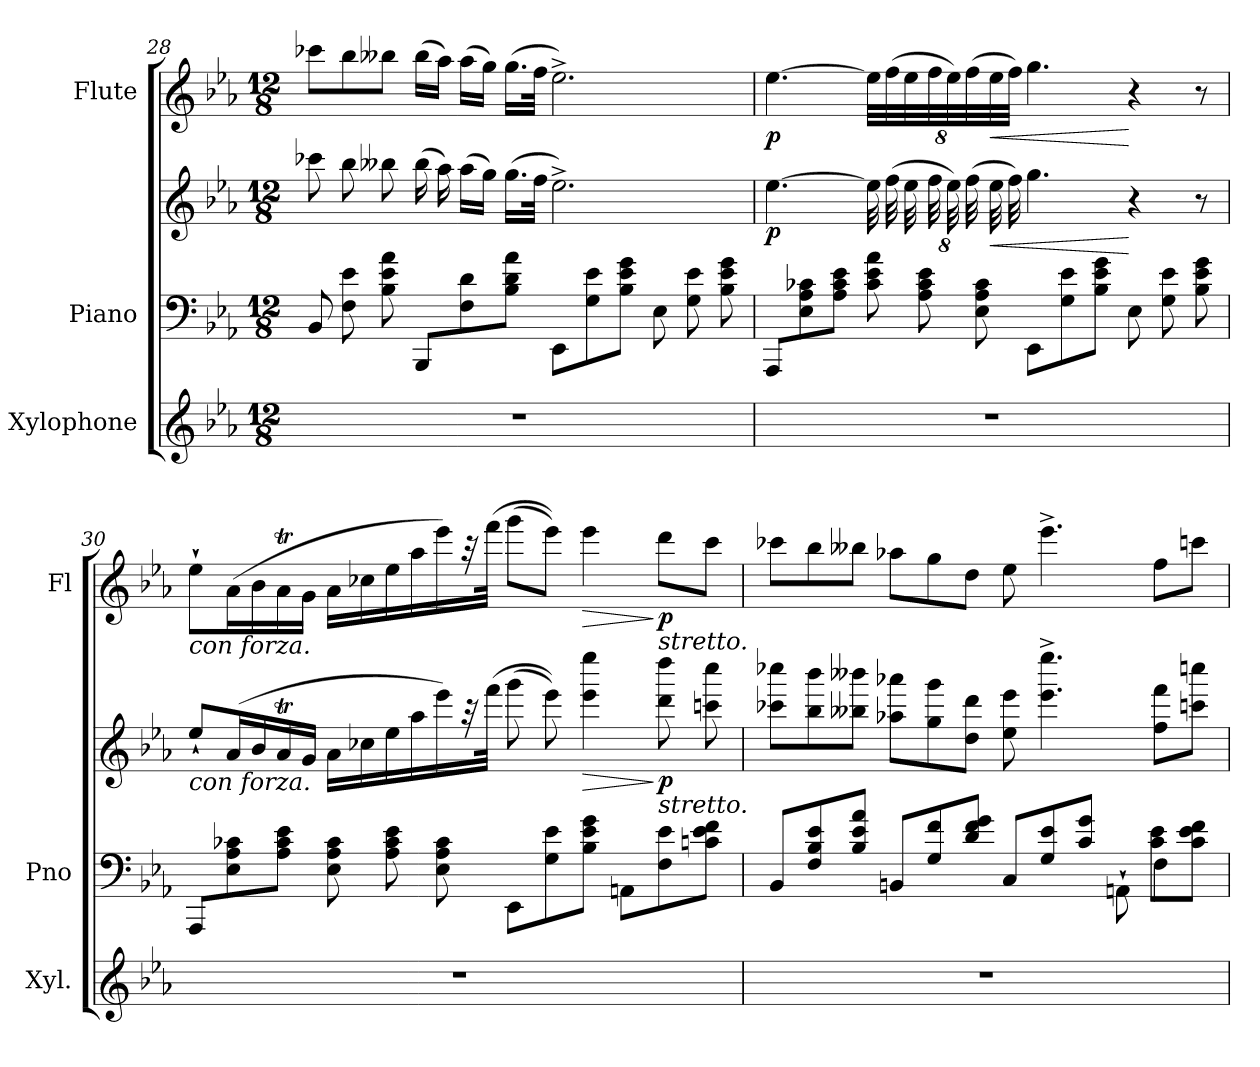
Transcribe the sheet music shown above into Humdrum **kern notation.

**kern	**kern	**kern	**dynam	**kern	**dynam
*part3	*part2	*part2	*part2	*part1	*part1
*staff4	*staff3	*staff2	*staff2/3	*staff1	*staff1
*I"Xylophone	*I"Piano	*	*	*I"Flute	*
*I'Xyl.	*I'Pno	*	*	*I'Fl	*
*clefG2	*clefF4	*clefG2	*	*clefG2	*
*ITrd-7c-12	*	*	*	*	*
*k[b-e-a-]	*k[b-e-a-]	*k[b-e-a-]	*	*k[b-e-a-]	*
*M12/8	*M12/8	*M12/8	*	*M12/8	*
=28	=28	=28	=28	=28	=28
1.r	8BB-/	8ccc-X\	.	8ccc-X\L	.
.	8F\ 8e-\	8bb-\	.	8bb-\	.
.	8B-\ 8e-\ 8a-\	8bb--X\	.	8bb--X\J	.
.	8BBB-/L	(16bb--\	.	(16bb--\LL	.
.	.	16aa-\)	.	16aa-\JJ)	.
.	8F\ 8d\	(16aa-\LL	.	(16aa-\LL	.
.	.	16gg\JJ)	.	16gg\JJ)	.
.	8B-\ 8d\ 8a-\J	(16.gg\LL	.	(16.gg\LL	.
.	.	32ff\JJk	.	32ff\JJk	.
.	8EE-/L	2.ee-^\)	.	2.ee-^\)	.
.	8G\ 8e-\	.	.	.	.
.	8B-\ 8e-\ 8g\J	.	.	.	.
.	8E-\	.	.	.	.
.	8G\ 8e-\	.	.	.	.
.	8B-\ 8e-\ 8g\	.	.	.	.
!!LO:LB:g=z
=29	=29	=29	=29	=29	=29
!	!	!	!LO:DY:b	!	!LO:DY:b
1.r	8AAA-/L	[4.ee-\	p	[4.ee-\	p
.	8E-\ 8A-\ 8c-X\	.	.	.	.
.	8A-\ 8c-\ 8e-\J	.	.	.	.
*	*	*Xbrackettup	*	*Xbrackettup	*
.	8c-\ 8e-\ 8a-\	64%3ee-\]	.	64%3ee-\LL]	.
.	.	(64%3ff\	.	(64%3ff\	.
.	.	64%3ee-\	.	64%3ee-\	.
.	8A-\ 8c-\ 8e-\	.	.	.	.
.	.	64%3ff\	.	64%3ff\	.
.	.	64%3ee-\)	.	64%3ee-\)	.
.	.	(64%3ff\	.	(64%3ff\	.
.	8E-\ 8A-\ 8c-\	.	.	.	.
!	!	!	!LO:HP:b	!	!LO:HP:b
.	.	64%3ee-\	<	64%3ee-\	<
.	.	64%3ff\)	.	64%3ff\JJ)	.
.	8EE-/L	4.gg\	.	4.gg\	.
.	8G\ 8e-\	.	.	.	.
.	8B-\ 8e-\ 8g\J	.	.	.	.
.	8E-\	4r	[	4r	[
.	8G\ 8e-\	.	.	.	.
.	8B-\ 8e-\ 8g\	8r	.	8r	.
=30	=30	=30	=30	=30	=30
!	!	!	!	!LO:TX:b:i:t=con forza.	!
!	!	!LO:TX:b:i:t=con forza.	!	!	!
1.r	8AAA-/L	8ee-`\L	.	8ee-`\L	.
.	8E-\ 8A-\ 8c-X\	(16a-/L	.	(16a-\L	.
.	.	16b-\	.	16b-\	.
.	8A-\ 8c-\ 8e-\J	16a-T/	.	16a-T\	.
.	.	16g/JJ	.	16g\JJ	.
.	8E-\ 8A-\ 8c-\	16a-/LL	.	16a-\LL	.
.	.	16cc-X\	.	16cc-X\	.
.	8A-\ 8c-\ 8e-\	16ee-\	.	16ee-\	.
.	.	16aa-\	.	16aa-\	.
.	8E-\ 8A-\ 8c-\	16eee-\)	.	16eee-\)	.
.	.	32raa	.	32raa	.
.	.	(32fff\JJk	.	(32fff\JJk	.
.	8EE-/L	(8ggg\	.	(8ggg\L	.
.	8G\ 8e-\	8eee-\))	.	8eee-\J))	.
!	!	!	!LO:HP:b	!	!LO:HP:b
.	8B-\ 8e-\ 8g\J	4eee-\ 4eeee-\	>	4eee-\	>
.	8AAn/L	.	.	.	.
!	!	!	!	!LO:TX:b:i:t=stretto.	!
!	!	!LO:TX:b:i:t=stretto.	!	!	!
!	!	!	!LO:DY:n=1:b	!	!LO:DY:n=1:b
.	8F\ 8e-\	8ddd\ 8dddd\	] p	8ddd\L	] p
.	8cn\ 8e-\ 8f\J	8cccn\ 8cccc\	.	8ccc\J	.
=31	=31	=31	=31	=31	=31
*	*^	*	*	*	*
1.r	8BB-/L	4ryy	8ccc-X\ 8cccc-X\L	.	8ccc-X\L	.
.	8F/ 8B-/ 8e-/	.	8bb-\ 8bbb-\	.	8bb-\	.
*	*v	*v	*	*	*	*
.	8B-/ 8e-/ 8a-/J	8bb--X\ 8bbb--X\J	.	8bb--X\J	.
.	8BBn/L	8aa-X\ 8aaa-X\L	.	8aa-X\L	.
.	8G/ 8f/	8gg\ 8ggg\	.	8gg\	.
.	8d/ 8f/ 8g/J	8dd/ 8ddd/J	.	8dd\J	.
.	8C/L	8ee-\ 8eee-\	.	8ee-\	.
.	8G/ 8e-/	4.eee-\^ 4.eeee-\^	.	4.eee-^\	.
.	8c/ 8g/J	.	.	.	.
.	8AAn`\	.	.	.	.
*	*^	*	*	*	*
.	4F\	8c\ 8e-\L	8ff\ 8fff\L	.	8ff\L	.
.	.	8c\ 8e-\ 8f\J	8cccn\ 8ccccn\J	.	8cccn\J	.
*	*v	*v	*	*	*	*
=	=	=	=	=	=
*-	*-	*-	*-	*-	*-
